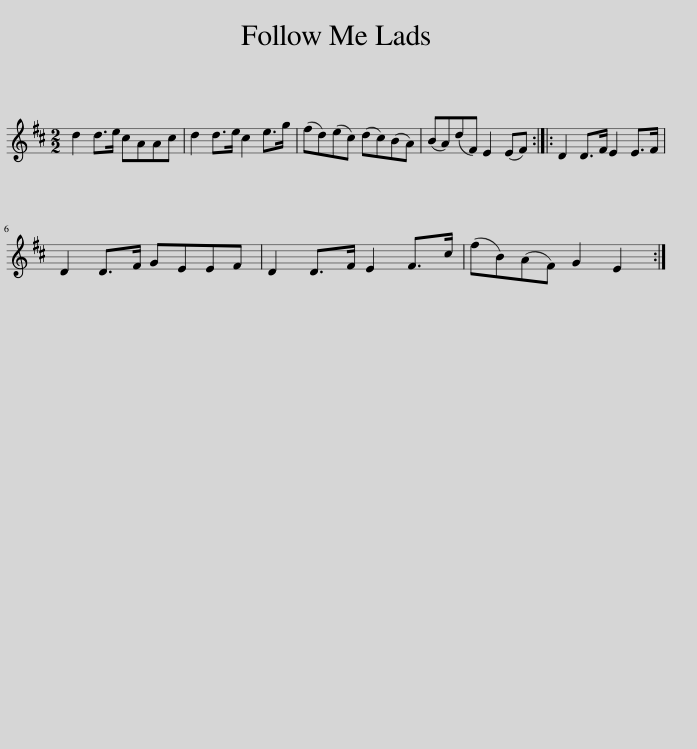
X:1
L:1/8
M:2/2
I:linebreak $
K:D
V:1 treble
V:1
 d2 d>e cAAc | d2 d>e c2 e>g | (fd)(ec) (dc)(BA) | (BA)(dF) E2 (EF) :: D2 D>F E2 E>F |$ %5
 D2 D>F GEEF | D2 D>F E2 F>c | (fB)(AF) G2 E2 :| %8
